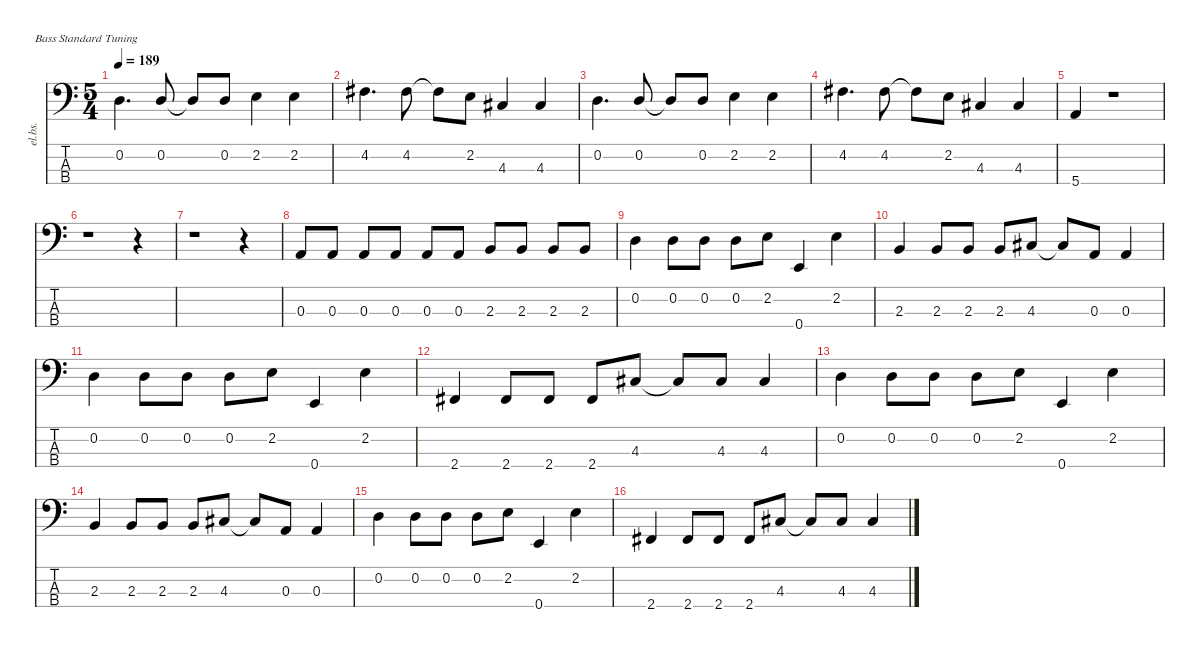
\defaultSystemsLayout 4
\hideDynamics
\bracketExtendMode nobrackets
\track ("Ba_MODO" "el.bs.") {instrument electricbassfinger}
\staff {score tabs}
\tuning (G2 D2 A1 E1)
\ts (5 4)
\tempo 189
\clef f4
\ks aminor
0.2.4{d dy ff beam Down} 0.2.8{beam Up} 0.2{t}.8{beam Up} 0.2.8{beam Up} 2.2.4{beam Down} 2.2.4{beam Down} |
4.2{acc #}.4{d beam Down} 4.2{acc #}.8{beam Down} 4.2{t acc #}.8{beam Down} 2.2.8{beam Down} 4.3{acc #}.4{beam Up} 4.3{acc #}.4{beam Up} |
0.2.4{d beam Down} 0.2.8{beam Up} 0.2{t}.8{beam Up} 0.2.8{beam Up} 2.2.4{beam Down} 2.2.4{beam Down} |
4.2{acc #}.4{d beam Down} 4.2{acc #}.8{beam Down} 4.2{t acc #}.8{beam Down} 2.2.8{beam Down} 4.3{acc #}.4{beam Up} 4.3{acc #}.4{beam Up} |
5.4.4{beam Up} r.1{beam Down} |
r.1{beam Down} r.4{beam Down} |
r.1{beam Down} r.4{beam Down} |
0.3.8{beam Up} 0.3.8{beam Up} 0.3.8{beam Up} 0.3.8{beam Up} 0.3.8{beam Up} 0.3.8{beam Up} 2.3.8{beam Up} 2.3.8{beam Up} 2.3.8{beam Up} 2.3.8{beam Up} |
0.2.4{beam Down} 0.2.8{beam Down} 0.2.8{beam Down} 0.2.8{beam Down} 2.2.8{beam Down} 0.4.4{beam Up} 2.2.4{beam Down} |
2.3.4{beam Up} 2.3.8{beam Up} 2.3.8{beam Up} 2.3.8{beam Up} 4.3{acc #}.8{beam Up} 4.3{t acc #}.8{beam Up} 0.3.8{beam Up} 0.3.4{beam Up} |
0.2.4{beam Down} 0.2.8{beam Down} 0.2.8{beam Down} 0.2.8{beam Down} 2.2.8{beam Down} 0.4.4{beam Up} 2.2.4{beam Down} |
2.4{acc #}.4{beam Up} 2.4{acc #}.8{beam Up} 2.4{acc #}.8{beam Up} 2.4{acc #}.8{beam Up} 4.3{acc #}.8{beam Up} 4.3{t acc #}.8{beam Up} 4.3{acc #}.8{beam Up} 4.3{acc #}.4{beam Up} |
0.2.4{beam Down} 0.2.8{beam Down} 0.2.8{beam Down} 0.2.8{beam Down} 2.2.8{beam Down} 0.4.4{beam Up} 2.2.4{beam Down} |
2.3.4{beam Up} 2.3.8{beam Up} 2.3.8{beam Up} 2.3.8{beam Up} 4.3{acc #}.8{beam Up} 4.3{t acc #}.8{beam Up} 0.3.8{beam Up} 0.3.4{beam Up} |
0.2.4{beam Down} 0.2.8{beam Down} 0.2.8{beam Down} 0.2.8{beam Down} 2.2.8{beam Down} 0.4.4{beam Up} 2.2.4{beam Down} |
2.4{acc #}.4{beam Up} 2.4{acc #}.8{beam Up} 2.4{acc #}.8{beam Up} 2.4{acc #}.8{beam Up} 4.3{acc #}.8{beam Up} 4.3{t acc #}.8{beam Up} 4.3{acc #}.8{beam Up} 4.3{acc #}.4{beam Up}
